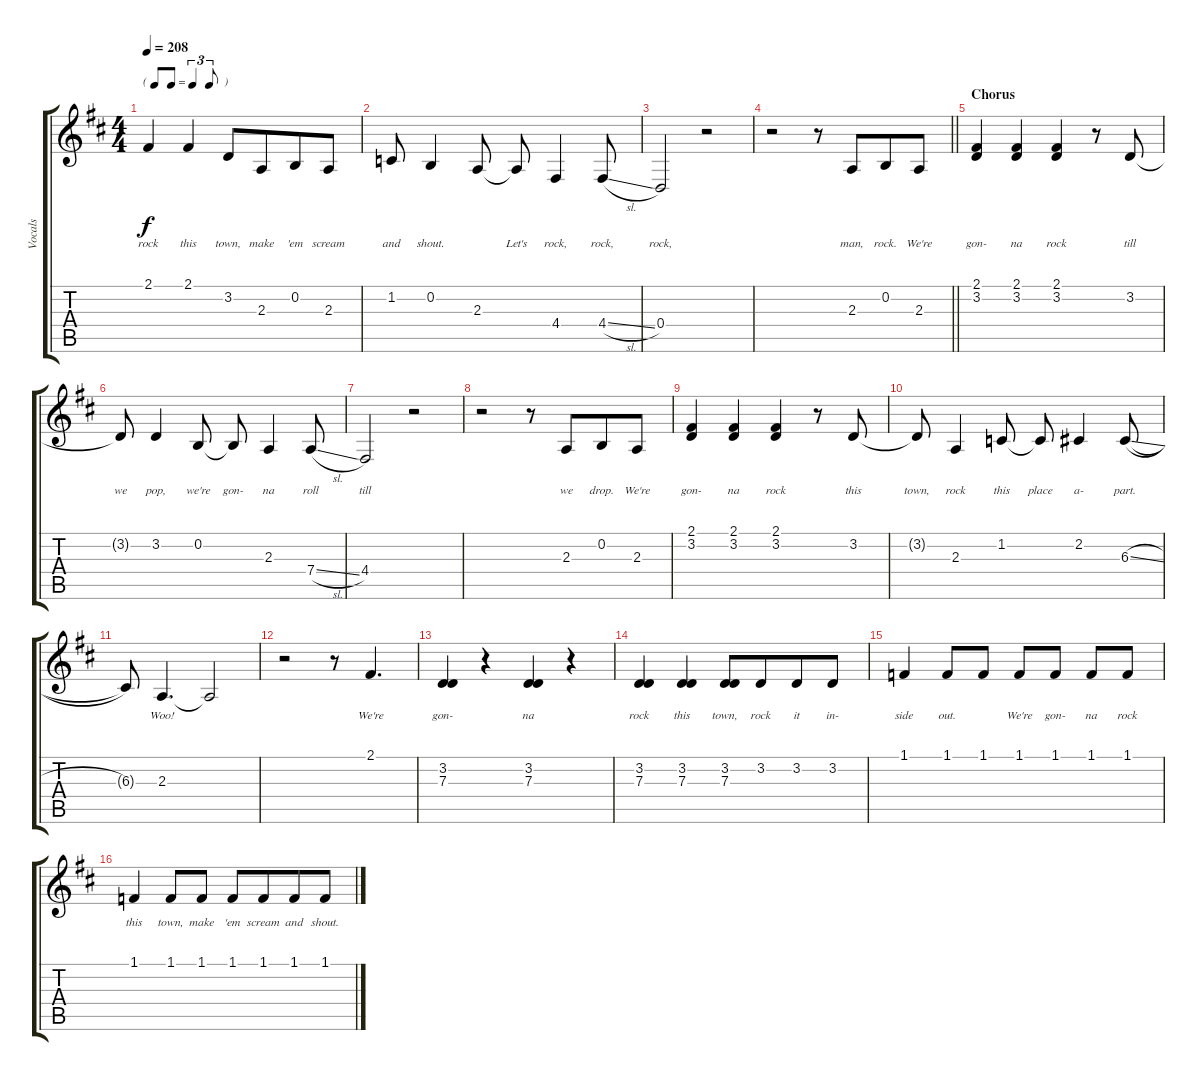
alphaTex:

\track ("Vocals" "Vocals") {instrument lead2sawtooth}
\staff {score tabs}
\tuning (E4 B3 G3 D3 A2 E2) {hide}
\ts (4 4)
\tf triplet8th
\tempo 208
\clef g2
\ks d
2.1.4{lyrics (0 "rock") lyrics (1 "") lyrics (2 "") lyrics (3 "") lyrics (4 "") dy f} 2.1.4{lyrics (0 "this") lyrics (1 "") lyrics (2 "") lyrics (3 "") lyrics (4 "")} 3.2.8{lyrics (0 "town,") lyrics (1 "") lyrics (2 "") lyrics (3 "") lyrics (4 "")} 2.3.8{lyrics (0 "make") lyrics (1 "") lyrics (2 "") lyrics (3 "") lyrics (4 "") beam merge} 0.2.8{lyrics (0 "'em") lyrics (1 "") lyrics (2 "") lyrics (3 "") lyrics (4 "")} 2.3.8{lyrics (0 "scream") lyrics (1 "") lyrics (2 "") lyrics (3 "") lyrics (4 "")} |
1.2.8{lyrics (0 "and") lyrics (1 "") lyrics (2 "") lyrics (3 "") lyrics (4 "")} 0.2.4{lyrics (0 "shout.") lyrics (1 "") lyrics (2 "") lyrics (3 "") lyrics (4 "")} 2.3.8{lyrics (0 "") lyrics (1 "") lyrics (2 "") lyrics (3 "") lyrics (4 "")} 2.3{t}.8{lyrics (0 "Let's") lyrics (1 "") lyrics (2 "") lyrics (3 "") lyrics (4 "")} 4.4.4{lyrics (0 "rock,") lyrics (1 "") lyrics (2 "") lyrics (3 "") lyrics (4 "")} 4.4{sl}.8{lyrics (0 "rock,") lyrics (1 "") lyrics (2 "") lyrics (3 "") lyrics (4 "")} |
0.4.2{lyrics (0 "rock,") lyrics (1 "") lyrics (2 "") lyrics (3 "") lyrics (4 "")} r.2 |
\barLineRight lightlight
r.2 r.8 2.3.8{lyrics (0 "man,") lyrics (1 "") lyrics (2 "") lyrics (3 "") lyrics (4 "") beam merge} 0.2.8{lyrics (0 "rock.") lyrics (1 "") lyrics (2 "") lyrics (3 "") lyrics (4 "")} 2.3.8{lyrics (0 "We're") lyrics (1 "") lyrics (2 "") lyrics (3 "") lyrics (4 "")} |
\section ("" "Chorus")
(2.1 3.2).4{lyrics (0 "gon-") lyrics (1 "") lyrics (2 "") lyrics (3 "") lyrics (4 "")} (2.1 3.2).4{lyrics (0 "na") lyrics (1 "") lyrics (2 "") lyrics (3 "") lyrics (4 "")} (2.1 3.2).4{lyrics (0 "rock") lyrics (1 "") lyrics (2 "") lyrics (3 "") lyrics (4 "")} r.8 3.2.8{lyrics (0 "till") lyrics (1 "") lyrics (2 "") lyrics (3 "") lyrics (4 "")} |
3.2{t}.8{lyrics (0 "we") lyrics (1 "") lyrics (2 "") lyrics (3 "") lyrics (4 "")} 3.2.4{lyrics (0 "pop,") lyrics (1 "") lyrics (2 "") lyrics (3 "") lyrics (4 "")} 0.2.8{lyrics (0 "we're") lyrics (1 "") lyrics (2 "") lyrics (3 "") lyrics (4 "")} 0.2{t}.8{lyrics (0 "gon-") lyrics (1 "") lyrics (2 "") lyrics (3 "") lyrics (4 "")} 2.3.4{lyrics (0 "na") lyrics (1 "") lyrics (2 "") lyrics (3 "") lyrics (4 "")} 7.4{sl}.8{lyrics (0 "roll") lyrics (1 "") lyrics (2 "") lyrics (3 "") lyrics (4 "")} |
4.4.2{lyrics (0 "till") lyrics (1 "") lyrics (2 "") lyrics (3 "") lyrics (4 "")} r.2 |
r.2 r.8 2.3.8{lyrics (0 "we") lyrics (1 "") lyrics (2 "") lyrics (3 "") lyrics (4 "") beam merge} 0.2.8{lyrics (0 "drop.") lyrics (1 "") lyrics (2 "") lyrics (3 "") lyrics (4 "")} 2.3.8{lyrics (0 "We're") lyrics (1 "") lyrics (2 "") lyrics (3 "") lyrics (4 "")} |
(2.1 3.2).4{lyrics (0 "gon-") lyrics (1 "") lyrics (2 "") lyrics (3 "") lyrics (4 "")} (2.1 3.2).4{lyrics (0 "na") lyrics (1 "") lyrics (2 "") lyrics (3 "") lyrics (4 "")} (2.1 3.2).4{lyrics (0 "rock") lyrics (1 "") lyrics (2 "") lyrics (3 "") lyrics (4 "")} r.8 3.2.8{lyrics (0 "this") lyrics (1 "") lyrics (2 "") lyrics (3 "") lyrics (4 "")} |
3.2{t}.8{lyrics (0 "town,") lyrics (1 "") lyrics (2 "") lyrics (3 "") lyrics (4 "")} 2.3.4{lyrics (0 "rock") lyrics (1 "") lyrics (2 "") lyrics (3 "") lyrics (4 "")} 1.2.8{lyrics (0 "this") lyrics (1 "") lyrics (2 "") lyrics (3 "") lyrics (4 "")} 1.2{t}.8{lyrics (0 "place") lyrics (1 "") lyrics (2 "") lyrics (3 "") lyrics (4 "")} 2.2.4{lyrics (0 "a-") lyrics (1 "") lyrics (2 "") lyrics (3 "") lyrics (4 "")} 6.3{sl}.8{lyrics (0 "part.") lyrics (1 "") lyrics (2 "") lyrics (3 "") lyrics (4 "")} |
6.3{t}.8{lyrics (0 "") lyrics (1 "") lyrics (2 "") lyrics (3 "") lyrics (4 "")} 2.3.4{d lyrics (0 "Woo!") lyrics (1 "") lyrics (2 "") lyrics (3 "") lyrics (4 "")} 2.3{t}.2{lyrics (0 "") lyrics (1 "") lyrics (2 "") lyrics (3 "") lyrics (4 "")} |
r.2 r.8 2.1.4{d lyrics (0 "We're") lyrics (1 "") lyrics (2 "") lyrics (3 "") lyrics (4 "")} |
(3.2 7.3).4{lyrics (0 "gon-") lyrics (1 "") lyrics (2 "") lyrics (3 "") lyrics (4 "")} r.4 (3.2 7.3).4{lyrics (0 "na") lyrics (1 "") lyrics (2 "") lyrics (3 "") lyrics (4 "")} r.4 |
(3.2 7.3).4{lyrics (0 "rock") lyrics (1 "") lyrics (2 "") lyrics (3 "") lyrics (4 "")} (3.2 7.3).4{lyrics (0 "this") lyrics (1 "") lyrics (2 "") lyrics (3 "") lyrics (4 "")} (3.2 7.3).8{lyrics (0 "town,") lyrics (1 "") lyrics (2 "") lyrics (3 "") lyrics (4 "")} 3.2.8{lyrics (0 "rock") lyrics (1 "") lyrics (2 "") lyrics (3 "") lyrics (4 "") beam merge} 3.2.8{lyrics (0 "it") lyrics (1 "") lyrics (2 "") lyrics (3 "") lyrics (4 "")} 3.2.8{lyrics (0 "in-") lyrics (1 "") lyrics (2 "") lyrics (3 "") lyrics (4 "")} |
1.1.4{lyrics (0 "side") lyrics (1 "") lyrics (2 "") lyrics (3 "") lyrics (4 "")} 1.1.8{lyrics (0 "out.") lyrics (1 "") lyrics (2 "") lyrics (3 "") lyrics (4 "")} 1.1.8{lyrics (0 "") lyrics (1 "") lyrics (2 "") lyrics (3 "") lyrics (4 "")} 1.1.8{lyrics (0 "We're") lyrics (1 "") lyrics (2 "") lyrics (3 "") lyrics (4 "")} 1.1.8{lyrics (0 "gon-") lyrics (1 "") lyrics (2 "") lyrics (3 "") lyrics (4 "")} 1.1.8{lyrics (0 "na") lyrics (1 "") lyrics (2 "") lyrics (3 "") lyrics (4 "")} 1.1.8{lyrics (0 "rock") lyrics (1 "") lyrics (2 "") lyrics (3 "") lyrics (4 "")} |
1.1.4{lyrics (0 "this") lyrics (1 "") lyrics (2 "") lyrics (3 "") lyrics (4 "")} 1.1.8{lyrics (0 "town,") lyrics (1 "") lyrics (2 "") lyrics (3 "") lyrics (4 "")} 1.1.8{lyrics (0 "make") lyrics (1 "") lyrics (2 "") lyrics (3 "") lyrics (4 "")} 1.1.8{lyrics (0 "'em") lyrics (1 "") lyrics (2 "") lyrics (3 "") lyrics (4 "")} 1.1.8{lyrics (0 "scream") lyrics (1 "") lyrics (2 "") lyrics (3 "") lyrics (4 "") beam merge} 1.1.8{lyrics (0 "and") lyrics (1 "") lyrics (2 "") lyrics (3 "") lyrics (4 "")} 1.1.8{lyrics (0 "shout.") lyrics (1 "") lyrics (2 "") lyrics (3 "") lyrics (4 "")}
